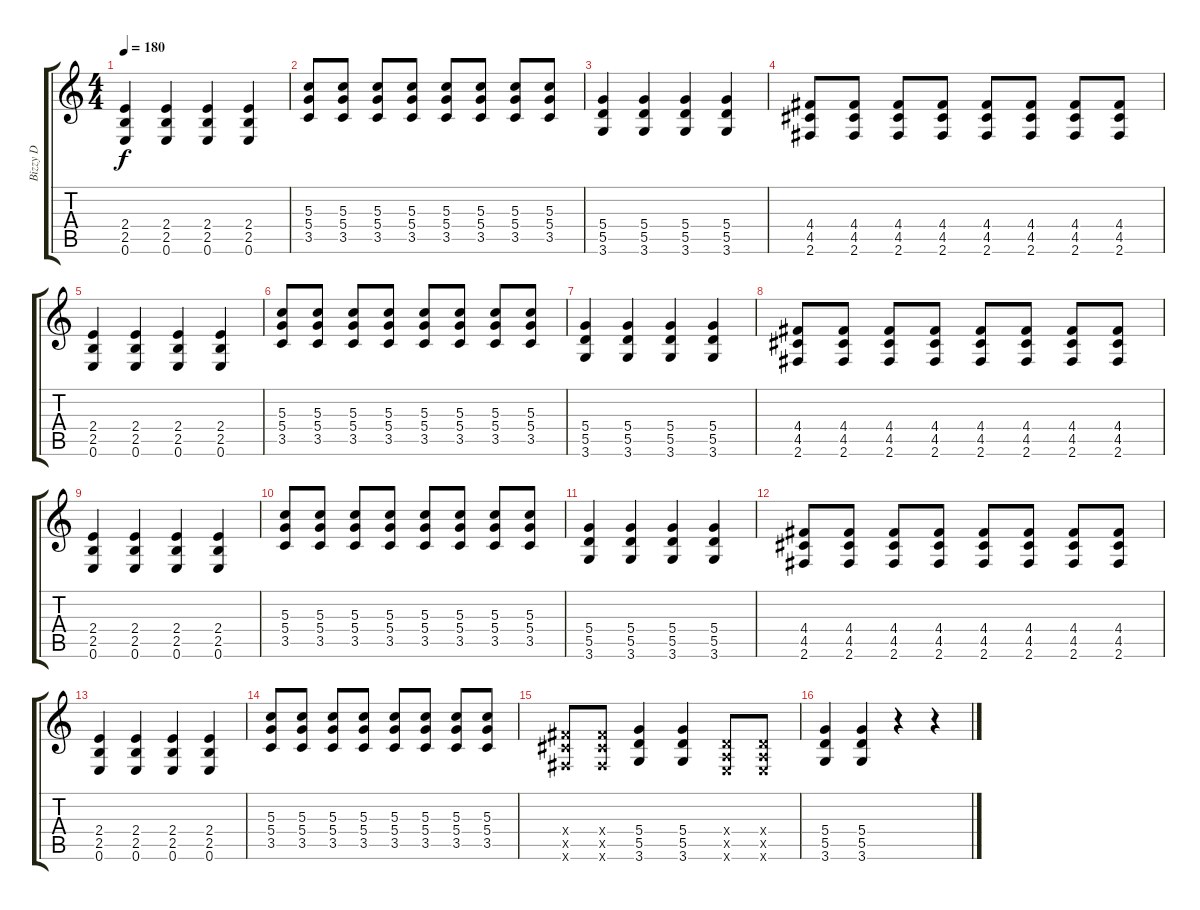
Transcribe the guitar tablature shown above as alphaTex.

\track ("Bizzy D" "Bizzy D") {instrument distortionguitar}
\staff {score tabs}
\tuning (E4 B3 G3 D3 A2 E2) {hide}
\ts (4 4)
\tempo 180
\clef g2
\ks c
(2.4 2.5 0.6).4{dy f} (2.4 2.5 0.6).4 (2.4 2.5 0.6).4 (2.4 2.5 0.6).4 |
(5.3 5.4 3.5).8 (5.3 5.4 3.5).8 (5.3 5.4 3.5).8 (5.3 5.4 3.5).8 (5.3 5.4 3.5).8 (5.3 5.4 3.5).8 (5.3 5.4 3.5).8 (5.3 5.4 3.5).8 |
(5.4 5.5 3.6).4 (5.4 5.5 3.6).4 (5.4 5.5 3.6).4 (5.4 5.5 3.6).4 |
(4.4 4.5 2.6).8 (4.4 4.5 2.6).8 (4.4 4.5 2.6).8 (4.4 4.5 2.6).8 (4.4 4.5 2.6).8 (4.4 4.5 2.6).8 (4.4 4.5 2.6).8 (4.4 4.5 2.6).8 |
(2.4 2.5 0.6).4 (2.4 2.5 0.6).4 (2.4 2.5 0.6).4 (2.4 2.5 0.6).4 |
(5.3 5.4 3.5).8 (5.3 5.4 3.5).8 (5.3 5.4 3.5).8 (5.3 5.4 3.5).8 (5.3 5.4 3.5).8 (5.3 5.4 3.5).8 (5.3 5.4 3.5).8 (5.3 5.4 3.5).8 |
(5.4 5.5 3.6).4 (5.4 5.5 3.6).4 (5.4 5.5 3.6).4 (5.4 5.5 3.6).4 |
(4.4 4.5 2.6).8 (4.4 4.5 2.6).8 (4.4 4.5 2.6).8 (4.4 4.5 2.6).8 (4.4 4.5 2.6).8 (4.4 4.5 2.6).8 (4.4 4.5 2.6).8 (4.4 4.5 2.6).8 |
(2.4 2.5 0.6).4 (2.4 2.5 0.6).4 (2.4 2.5 0.6).4 (2.4 2.5 0.6).4 |
(5.3 5.4 3.5).8 (5.3 5.4 3.5).8 (5.3 5.4 3.5).8 (5.3 5.4 3.5).8 (5.3 5.4 3.5).8 (5.3 5.4 3.5).8 (5.3 5.4 3.5).8 (5.3 5.4 3.5).8 |
(5.4 5.5 3.6).4 (5.4 5.5 3.6).4 (5.4 5.5 3.6).4 (5.4 5.5 3.6).4 |
(4.4 4.5 2.6).8 (4.4 4.5 2.6).8 (4.4 4.5 2.6).8 (4.4 4.5 2.6).8 (4.4 4.5 2.6).8 (4.4 4.5 2.6).8 (4.4 4.5 2.6).8 (4.4 4.5 2.6).8 |
(2.4 2.5 0.6).4 (2.4 2.5 0.6).4 (2.4 2.5 0.6).4 (2.4 2.5 0.6).4 |
(5.3 5.4 3.5).8 (5.3 5.4 3.5).8 (5.3 5.4 3.5).8 (5.3 5.4 3.5).8 (5.3 5.4 3.5).8 (5.3 5.4 3.5).8 (5.3 5.4 3.5).8 (5.3 5.4 3.5).8 |
(4.4{x} 4.5{x} 2.6{x}).8 (4.4{x} 4.5{x} 2.6{x}).8 (5.4 5.5 3.6).4 (5.4 5.5 3.6).4 (0.4{x} 0.5{x} 0.6{x}).8 (0.4{x} 0.5{x} 0.6{x}).8 |
(5.4 5.5 3.6).4 (5.4 5.5 3.6).4 r.4 r.4
